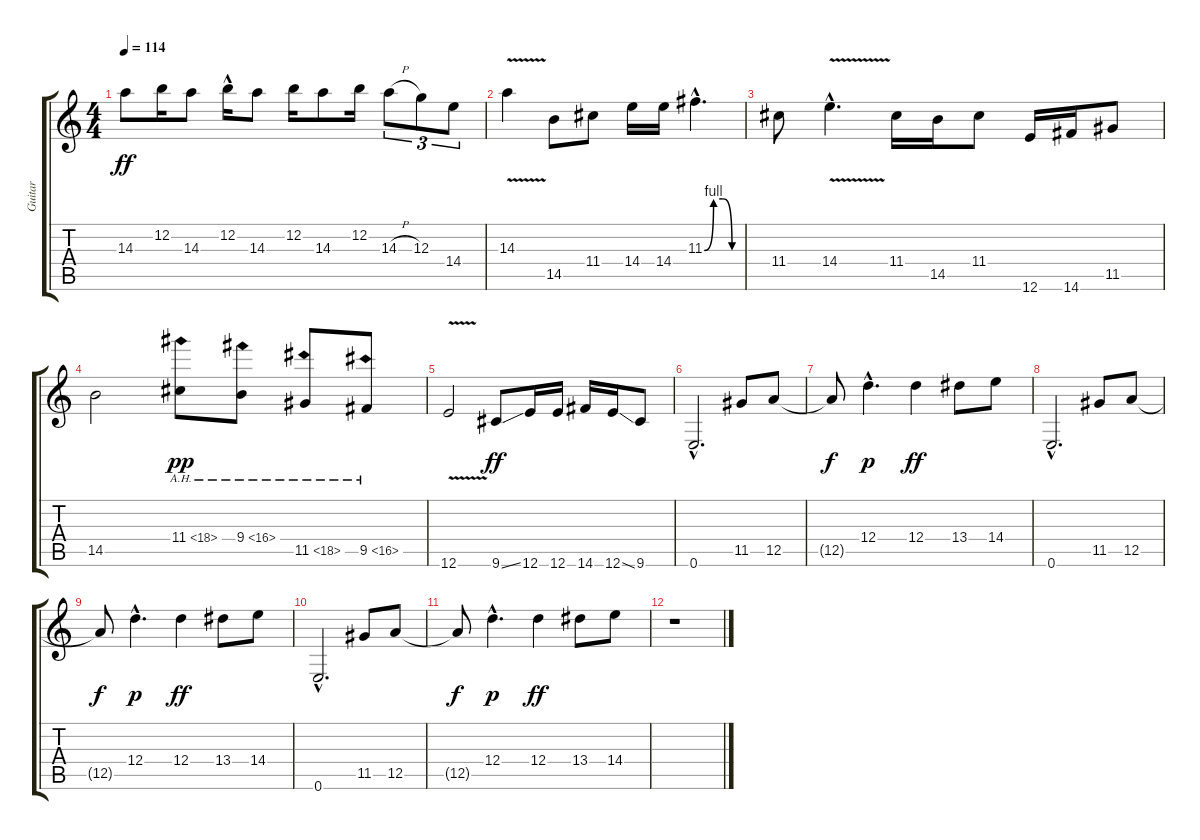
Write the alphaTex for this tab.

\track ("Guitar" "Guitar") {instrument overdrivenguitar}
\staff {score tabs}
\tuning (E4 B3 G3 D3 A2 E2) {hide}
\ts (4 4)
\tempo 114
\clef g2
\ks c
14.3.8{dy ff} 12.2.16 14.3.8 12.2{hac}.16 14.3.8 12.2.16 14.3.8 12.2.16 14.3{h}.8{tu (3 2)} 12.3.8{tu (3 2)} 14.4.8{tu (3 2)} |
14.3{v}.4 14.5.8 11.4.8 14.4.16 14.4.16 11.3{be (custom 0 0 15 4 30 4 45 0 60 0) hac}.4{d} |
11.4.8 14.4{v hac}.4{d} 11.4.16 14.5.16 11.4.8 12.6.16 14.6.16 11.5.8 |
14.5.2 11.4{ah 7}.8{dy pp} 9.4{ah 7}.8 11.5{ah 7}.8 9.5{ah 7}.8 |
12.6{v}.2 9.6{ss}.8{dy ff} 12.6.16 12.6.16 14.6.16 12.6{ss}.16 9.6.8 |
0.6{hac}.2{d} 11.5.8 12.5.8 |
12.5{t}.8{dy f} 12.4{hac}.4{d dy p} 12.4.4{dy ff} 13.4.8 14.4.8 |
0.6{hac}.2{d} 11.5.8 12.5.8 |
12.5{t}.8{dy f} 12.4{hac}.4{d dy p} 12.4.4{dy ff} 13.4.8 14.4.8 |
0.6{hac}.2{d} 11.5.8 12.5.8 |
12.5{t}.8{dy f} 12.4{hac}.4{d dy p} 12.4.4{dy ff} 13.4.8 14.4.8 |
r.1
